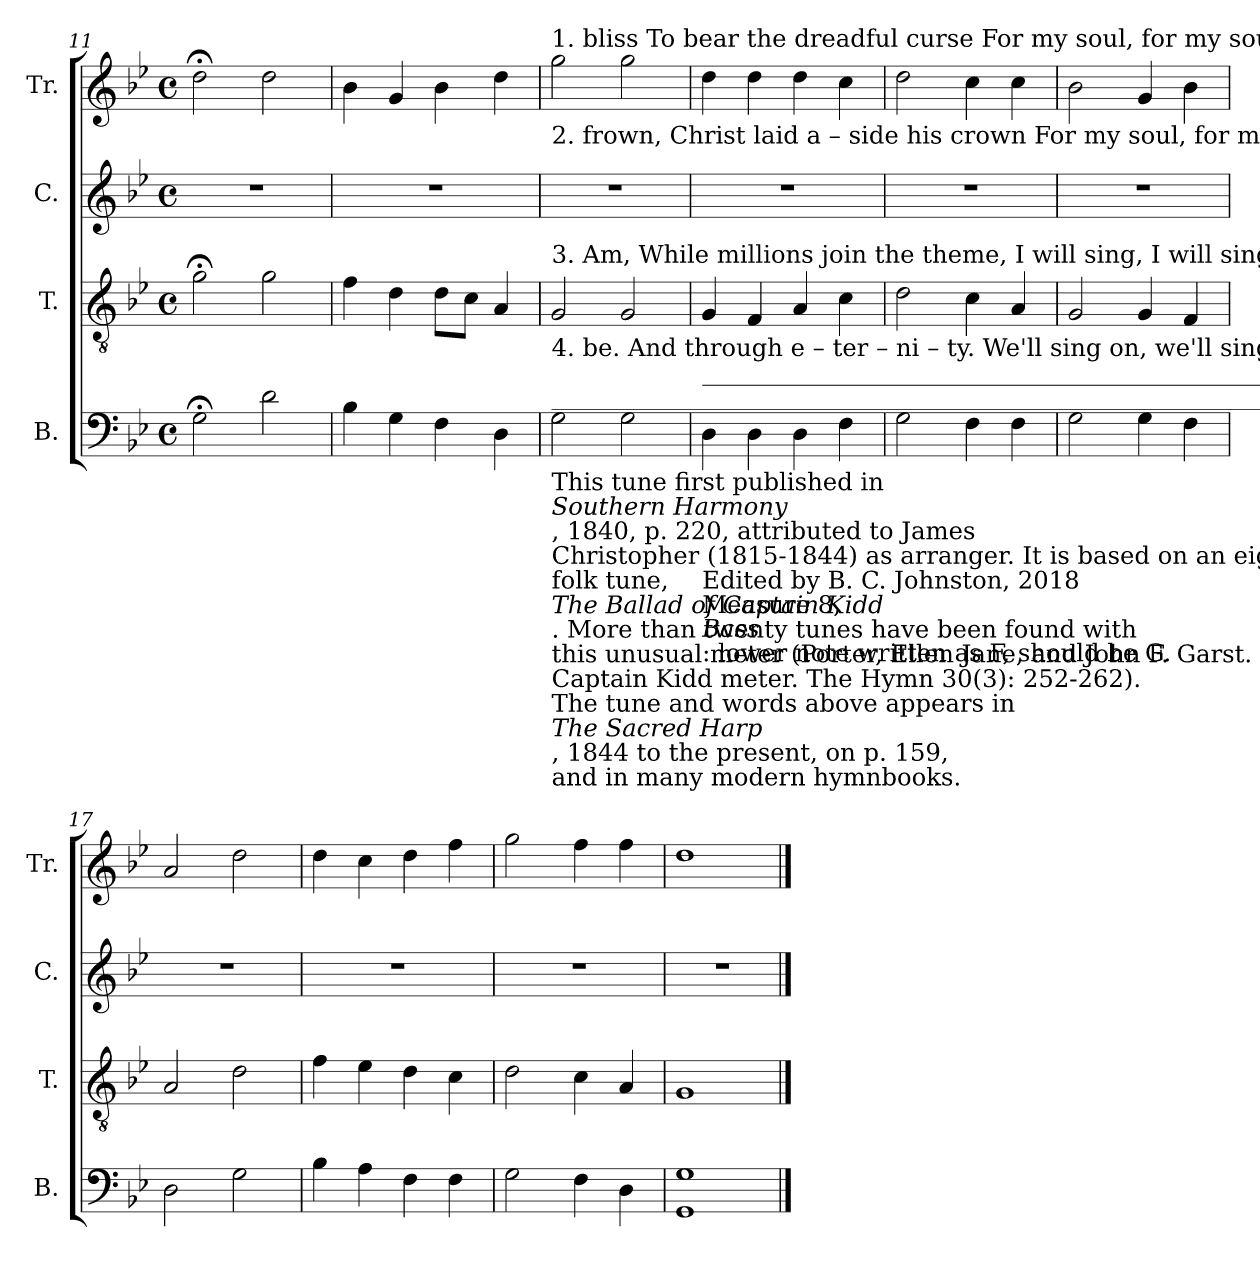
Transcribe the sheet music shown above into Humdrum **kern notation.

**kern	**kern	**kern	**kern
*part4	*part3	*part2	*part1
*staff4	*staff3	*staff2	*staff1
*I"B.	*I"T.	*I"C.	*I"Tr.
*I'B.	*I'T.	*I'C.	*I'Tr.
*clefF4	*clefGv2	*clefG2	*clefG2
*k[b-e-]	*k[b-e-]	*k[b-e-]	*k[b-e-]
*M4/4	*M4/4	*M4/4	*M4/4
*met(c)	*met(c)	*met(c)	*met(c)
=11	=11	=11	=11
2G;<!\	2g;<!\	1r	2dd;<!\
2d!\	2g!\	.	2dd!\
=12	=12	=12	=12
4B-!\	4f!\	1r	4b-!\
4G!\	4d!\	.	4g!/
4F!\	8d!\L	.	4b-!\
.	8c!\J	.	.
4D!\	4A!/	.	4dd!\
=13	=13	=13	=13
!	!	!	!LO:TX:a:t=1.  bliss    To     bear  the  dreadful  curse    For  my   soul,    for  my    soul,   To      bear  the  dreadful  curse   For my soul.
!	!	!	!LO:TX:b:t=2. frown, Christ laid  a – side  his  crown    For  my   soul,    for  my    soul,   Christ  laid  a – side  his  crown  For my soul.
!	!LO:TX:a:t=3.  Am,  While millions join  the  theme,   I     will    sing,    I    will  sing,  While  millions  join  the  theme,   I   will   sing.	!	!
!	!LO:TX:b:t=4.   be.    And  through  e – ter – ni – ty.     We'll  sing  on,    we'll sing  on;   And    through  e – ter – ni – ty,   We'll sing on.	!	!
!LO:TX:a:t=__________________________________________________________________________	!	!	!
!LO:TX:b:t=This tune first published in	!	!	!
!LO:TX:b:i:t=Southern Harmony	!	!	!
!LO:TX:b:t=, 1840, p. 220, attributed to James	!	!	!
!LO:TX:b:t=Christopher (1815-1844) as arranger. It is based on an eighteenth-century English	!	!	!
!LO:TX:b:t=folk tune,	!	!	!
!LO:TX:b:i:t=The  Ballad of Captain Kidd	!	!	!
!LO:TX:b:t=. More than twenty tunes have been found with	!	!	!
!LO:TX:b:t=this unusual meter (Porter, Ellen Jane, and John F. Garst. 1979. More tunes in the	!	!	!
!LO:TX:b:t=Captain Kidd meter. The Hymn 30(3)&colon; 252-262).	!	!	!
!LO:TX:b:t=The tune and words above appears in	!	!	!
!LO:TX:b:i:t=The Sacred Harp	!	!	!
!LO:TX:b:t=, 1844 to the present, on p. 159,	!	!	!
!LO:TX:b:t=and in many modern hymnbooks.	!	!	!
2G!\	2G!/	1r	2gg!\
2G!\	2G!/	.	2gg!\
=14	=14	=14	=14
!LO:TX:a:t=____________________________________________________________	!	!	!
!LO:TX:b:t=Edited by B. C. Johnston, 2018	!	!	!
!LO:TX:b:t=Measure 8,	!	!	!
!LO:TX:b:i:t=Bass	!	!	!
!LO:TX:b:t=&colon; lower note written as F, should be G.	!	!	!
4D!\	4G!/	1r	4dd!\
4D!\	4F!/	.	4dd!\
4D!\	4A!/	.	4dd!\
4F!\	4c!\	.	4cc!\
=15	=15	=15	=15
2G!\	2d!\	1r	2dd!\
4F!\	4c!\	.	4cc!\
4F!\	4A!/	.	4cc!\
=16	=16	=16	=16
2G!\	2G!/	1r	2b-!\
4G!\	4G!/	.	4g!/
4F!\	4F!/	.	4b-!\
=17	=17	=17	=17
2D!\	2A!/	1r	2a!/
2G!\	2d!\	.	2dd!\
=18	=18	=18	=18
4B-!\	4f!\	1r	4dd!\
4A!\	4e-!\	.	4cc!\
4F!\	4d!\	.	4dd!\
4F!\	4c!\	.	4ff!\
=19	=19	=19	=19
2G!\	2d!\	1r	2gg!\
4F!\	4c!\	.	4ff!\
4D!\	4A!/	.	4ff!\
=20	=20	=20	=20
1GG! 1G!	1G!	1r	1dd!
==	==	==	==
*-	*-	*-	*-
